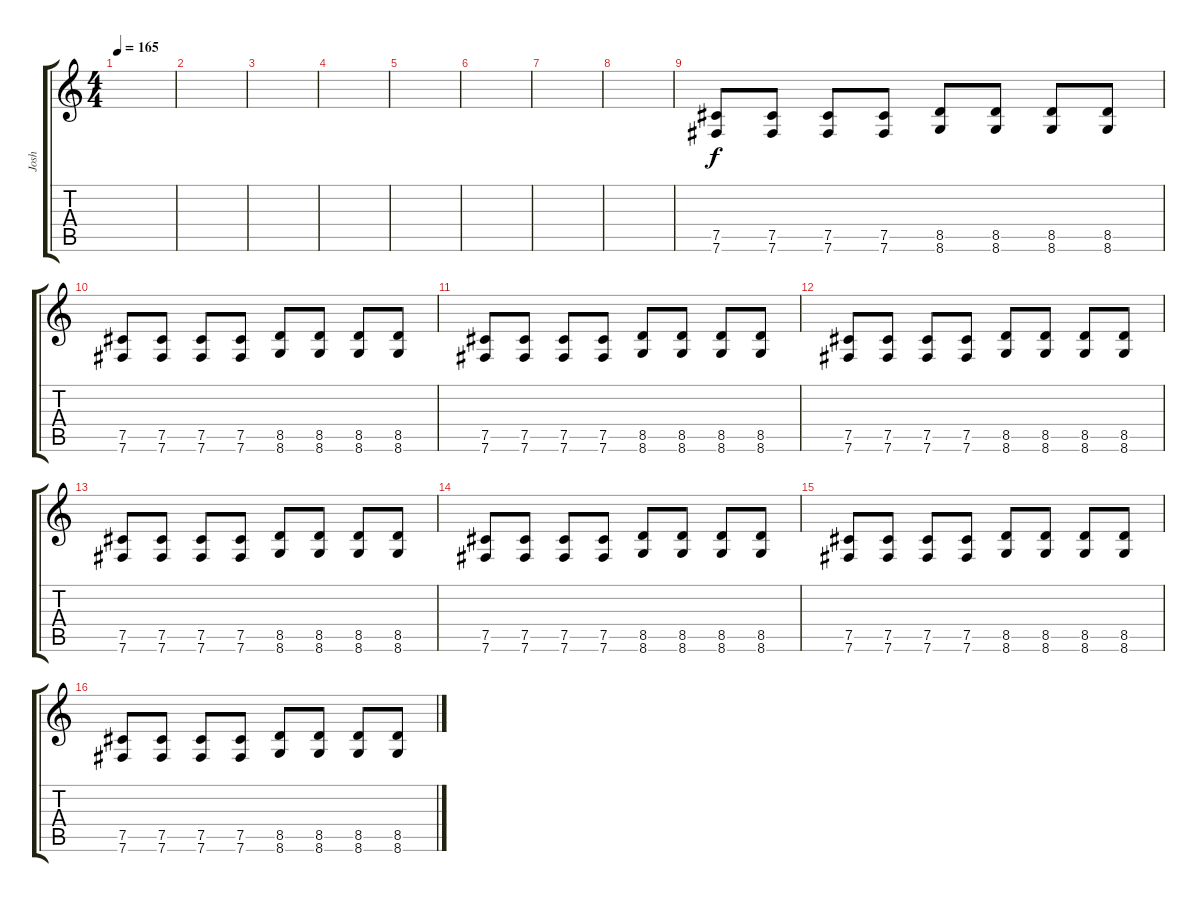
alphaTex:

\track ("Josh" "Josh") {instrument overdrivenguitar}
\staff {score tabs}
\tuning (Db4 Ab3 E3 B2 Gb2 B1) {hide}
\ts (4 4)
\tempo 165
\clef g2
\ks c
|
|
|
|
|
|
|
|
(7.5 7.6).8{volume 11 balance 0 instrument overdrivenguitar} (7.5 7.6).8 (7.5 7.6).8 (7.5 7.6).8 (8.5 8.6).8 (8.5 8.6).8 (8.5 8.6).8 (8.5 8.6).8 |
(7.5 7.6).8 (7.5 7.6).8 (7.5 7.6).8 (7.5 7.6).8 (8.5 8.6).8 (8.5 8.6).8 (8.5 8.6).8 (8.5 8.6).8 |
(7.5 7.6).8 (7.5 7.6).8 (7.5 7.6).8 (7.5 7.6).8 (8.5 8.6).8 (8.5 8.6).8 (8.5 8.6).8 (8.5 8.6).8 |
(7.5 7.6).8 (7.5 7.6).8 (7.5 7.6).8 (7.5 7.6).8 (8.5 8.6).8 (8.5 8.6).8 (8.5 8.6).8 (8.5 8.6).8 |
(7.5 7.6).8 (7.5 7.6).8 (7.5 7.6).8 (7.5 7.6).8 (8.5 8.6).8 (8.5 8.6).8 (8.5 8.6).8 (8.5 8.6).8 |
(7.5 7.6).8 (7.5 7.6).8 (7.5 7.6).8 (7.5 7.6).8 (8.5 8.6).8 (8.5 8.6).8 (8.5 8.6).8 (8.5 8.6).8 |
(7.5 7.6).8 (7.5 7.6).8 (7.5 7.6).8 (7.5 7.6).8 (8.5 8.6).8 (8.5 8.6).8 (8.5 8.6).8 (8.5 8.6).8 |
(7.5 7.6).8 (7.5 7.6).8 (7.5 7.6).8 (7.5 7.6).8 (8.5 8.6).8 (8.5 8.6).8 (8.5 8.6).8 (8.5 8.6).8
